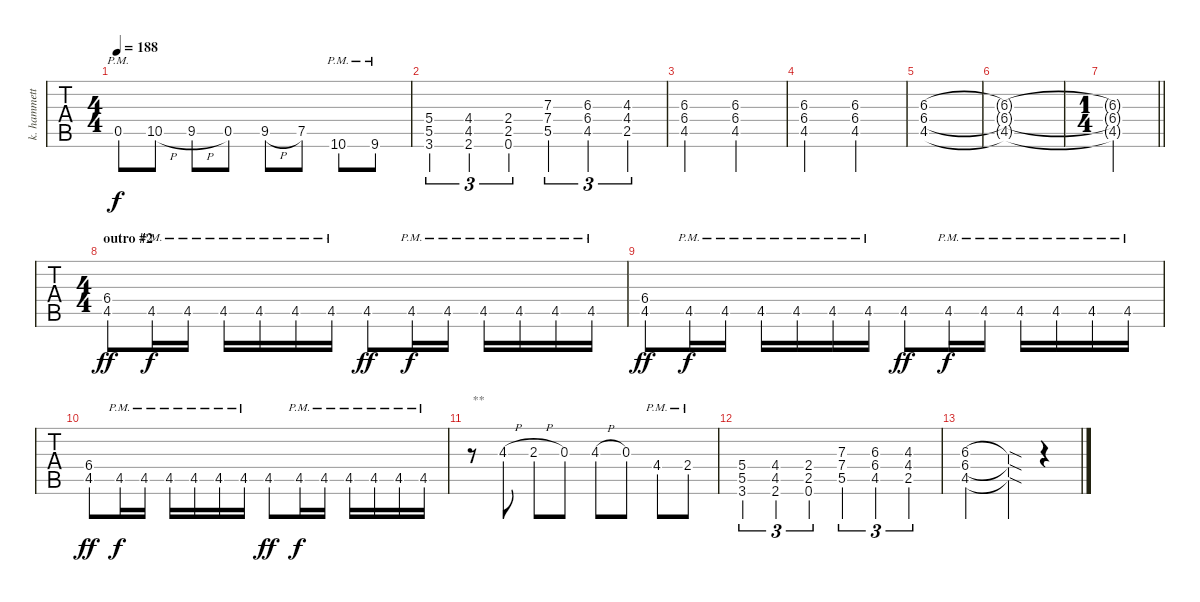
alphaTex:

\track ("k. hammett - rhythm guitar" "k. hammett") {instrument distortionguitar}
\staff {tabs}
\tuning (E4 B3 G3 D3 A2 E2) {hide}
\ts (4 4)
\tempo 188
\clef g2
\ks c
0.5{pm}.8{dy f} 10.5{h}.8 9.5{h}.8 0.5.8 9.5{h}.8 7.5.8 10.6{pm}.8 9.6{pm}.8 |
(5.4 5.5 3.6).4{tu (3 2)} (4.4 4.5 2.6).4{tu (3 2)} (2.4 2.5 0.6).4{tu (3 2)} (7.3 7.4 5.5).4{tu (3 2)} (6.3 6.4 4.5).4{tu (3 2)} (4.3 4.4 2.5).4{tu (3 2)} |
(6.3 6.4 4.5).2 (6.3 6.4 4.5).2 |
(6.3 6.4 4.5).2 (6.3 6.4 4.5).2 |
(6.3 6.4 4.5).1 |
(6.3{t} 6.4{t} 4.5{t}).1 |
\ts (1 4)
\barLineRight lightlight
(6.3{t} 6.4{t} 4.5{t}).4 |
\ts (4 4)
\section ("" "outro #2")
(6.4{ac} 4.5{ac}).8{dy ff} 4.5{pm}.16{dy f} 4.5{pm}.16 4.5{pm}.16 4.5{pm}.16 4.5{pm}.16 4.5{pm}.16 4.5{ac}.8{dy ff} 4.5{pm}.16{dy f} 4.5{pm}.16 4.5{pm}.16 4.5{pm}.16 4.5{pm}.16 4.5{pm}.16 |
(6.4{ac} 4.5{ac}).8{dy ff} 4.5{pm}.16{dy f} 4.5{pm}.16 4.5{pm}.16 4.5{pm}.16 4.5{pm}.16 4.5{pm}.16 4.5{ac}.8{dy ff} 4.5{pm}.16{dy f} 4.5{pm}.16 4.5{pm}.16 4.5{pm}.16 4.5{pm}.16 4.5{pm}.16 |
(6.4{ac} 4.5{ac}).8{dy ff} 4.5{pm}.16{dy f} 4.5{pm}.16 4.5{pm}.16 4.5{pm}.16 4.5{pm}.16 4.5{pm}.16 4.5{ac}.8{dy ff} 4.5{pm}.16{dy f} 4.5{pm}.16 4.5{pm}.16 4.5{pm}.16 4.5{pm}.16 4.5{pm}.16 |
r.8{txt "**"} 4.3{h}.8 2.3{h}.8 0.3.8 4.3{h}.8 0.3.8 4.4{pm}.8 2.4{pm}.8 |
(5.4 5.5 3.6).4{tu (3 2)} (4.4 4.5 2.6).4{tu (3 2)} (2.4 2.5 0.6).4{tu (3 2)} (7.3 7.4 5.5).4{tu (3 2)} (6.3 6.4 4.5).4{tu (3 2)} (4.3 4.4 2.5).4{tu (3 2)} |
(6.3 6.4 4.5).2 (6.3{sod t} 6.4{sod t} 4.5{sod t}).4 r.4
